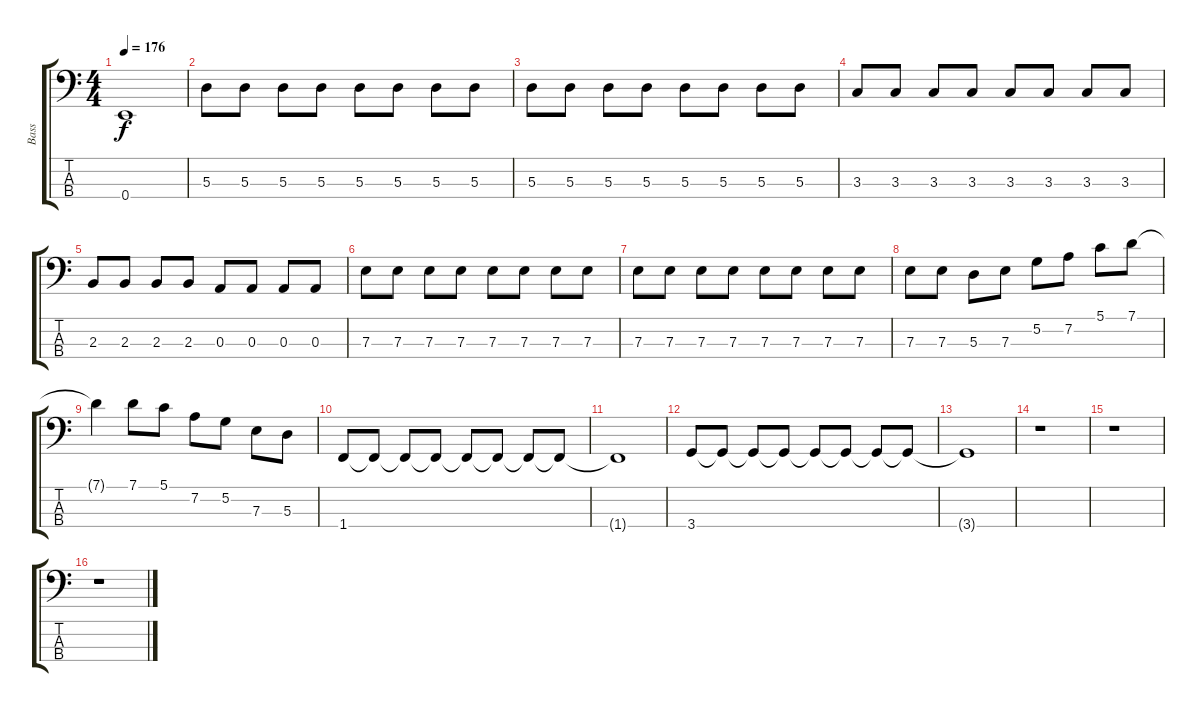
\track ("Bass" "Bass") {instrument electricbasspick}
\staff {score tabs}
\tuning (G2 D2 A1 E1) {hide}
\ts (4 4)
\tempo 176
\clef f4
\ks c
0.4{t}.1{dy f} |
5.3.8 5.3.8 5.3.8 5.3.8 5.3.8 5.3.8 5.3.8 5.3.8 |
5.3.8 5.3.8 5.3.8 5.3.8 5.3.8 5.3.8 5.3.8 5.3.8 |
3.3.8 3.3.8 3.3.8 3.3.8 3.3.8 3.3.8 3.3.8 3.3.8 |
2.3.8 2.3.8 2.3.8 2.3.8 0.3.8 0.3.8 0.3.8 0.3.8 |
7.3.8 7.3.8 7.3.8 7.3.8 7.3.8 7.3.8 7.3.8 7.3.8 |
7.3.8 7.3.8 7.3.8 7.3.8 7.3.8 7.3.8 7.3.8 7.3.8 |
7.3.8 7.3.8 5.3.8 7.3.8 5.2.8 7.2.8 5.1.8 7.1.8 |
7.1{t}.4 7.1.8 5.1.8 7.2.8 5.2.8 7.3.8 5.3.8 |
1.4.8{volume 5} 1.4{t}.8 1.4{t}.8 1.4{t}.8 1.4{t}.8 1.4{t}.8 1.4{t}.8 1.4{t}.8 |
1.4{t}.1 |
3.4.8{volume 8} 3.4{t}.8{volume 0} 3.4{t}.8 3.4{t}.8 3.4{t}.8 3.4{t}.8 3.4{t}.8 3.4{t}.8 |
3.4{t}.1 |
r.1 |
r.1 |
r.1
